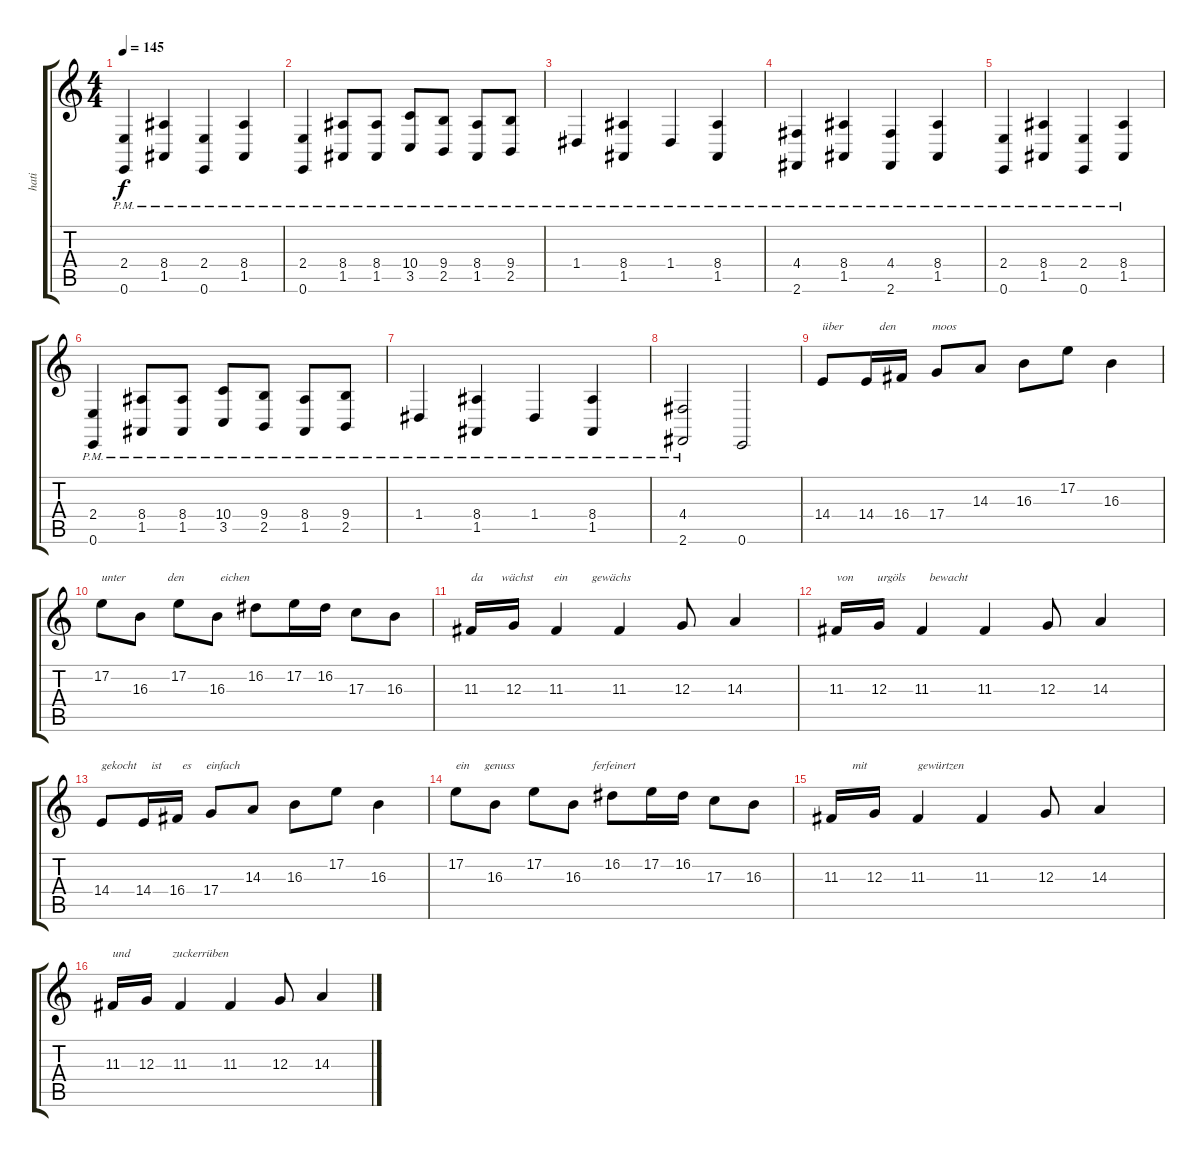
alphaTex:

\track ("hati" "hati") {instrument accordion}
\staff {score tabs}
\tuning (E4 B3 G3 D3 A2 E2) {hide}
\ts (4 4)
\tempo 145
\clef g2
\ks c
(2.4{pm} 0.6{pm}).4{dy f volume 15 instrument tuba} (8.4{pm} 1.5{pm}).4 (2.4{pm} 0.6{pm}).4 (8.4{pm} 1.5{pm}).4 |
(2.4{pm} 0.6{pm}).4 (8.4{pm} 1.5{pm}).8 (8.4{pm} 1.5{pm}).8 (10.4{pm} 3.5{pm}).8 (9.4{pm} 2.5{pm}).8 (8.4{pm} 1.5{pm}).8 (9.4{pm} 2.5{pm}).8 |
1.4{pm}.4 (8.4{pm} 1.5{pm}).4 1.4{pm}.4 (8.4{pm} 1.5{pm}).4 |
(4.4{pm} 2.6{pm}).4 (8.4{pm} 1.5{pm}).4 (4.4{pm} 2.6{pm}).4 (8.4{pm} 1.5{pm}).4 |
(2.4{pm} 0.6{pm}).4 (8.4{pm} 1.5{pm}).4 (2.4{pm} 0.6{pm}).4 (8.4{pm} 1.5{pm}).4 |
(2.4{pm} 0.6{pm}).4 (8.4{pm} 1.5{pm}).8 (8.4{pm} 1.5{pm}).8 (10.4{pm} 3.5{pm}).8 (9.4{pm} 2.5{pm}).8 (8.4{pm} 1.5{pm}).8 (9.4{pm} 2.5{pm}).8 |
1.4{pm}.4 (8.4{pm} 1.5{pm}).4 1.4{pm}.4 (8.4{pm} 1.5{pm}).4 |
(4.4{pm} 2.6{pm}).2 0.6.2 |
14.4.8{txt "über            den            moos" instrument accordion} 14.4.16 16.4.16 17.4.8 14.3.8 16.3.8 17.2.8 16.3.4 |
17.2.8{txt "unter              den            eichen"} 16.3.8 17.2.8 16.3.8 16.2.8 17.2.16 16.2.16 17.3.8 16.3.8 |
11.3.16{txt "da      wächst       ein        gewächs"} 12.3.16 11.3.4 11.3.4 12.3.8 14.3.4 |
11.3.16{txt "von        urgöls        bewacht"} 12.3.16 11.3.4 11.3.4 12.3.8 14.3.4 |
14.4.8{txt "gekocht     ist       es     einfach"} 14.4.16 16.4.16 17.4.8 14.3.8 16.3.8 17.2.8 16.3.4 |
17.2.8{txt "ein     genuss                          ferfeinert"} 16.3.8 17.2.8 16.3.8 16.2.8 17.2.16 16.2.16 17.3.8 16.3.8 |
11.3.16{txt "       mit                 gewürtzen"} 12.3.16 11.3.4 11.3.4 12.3.8 14.3.4 |
11.3.16{txt "und              zuckerrüben"} 12.3.16 11.3.4 11.3.4 12.3.8 14.3.4
